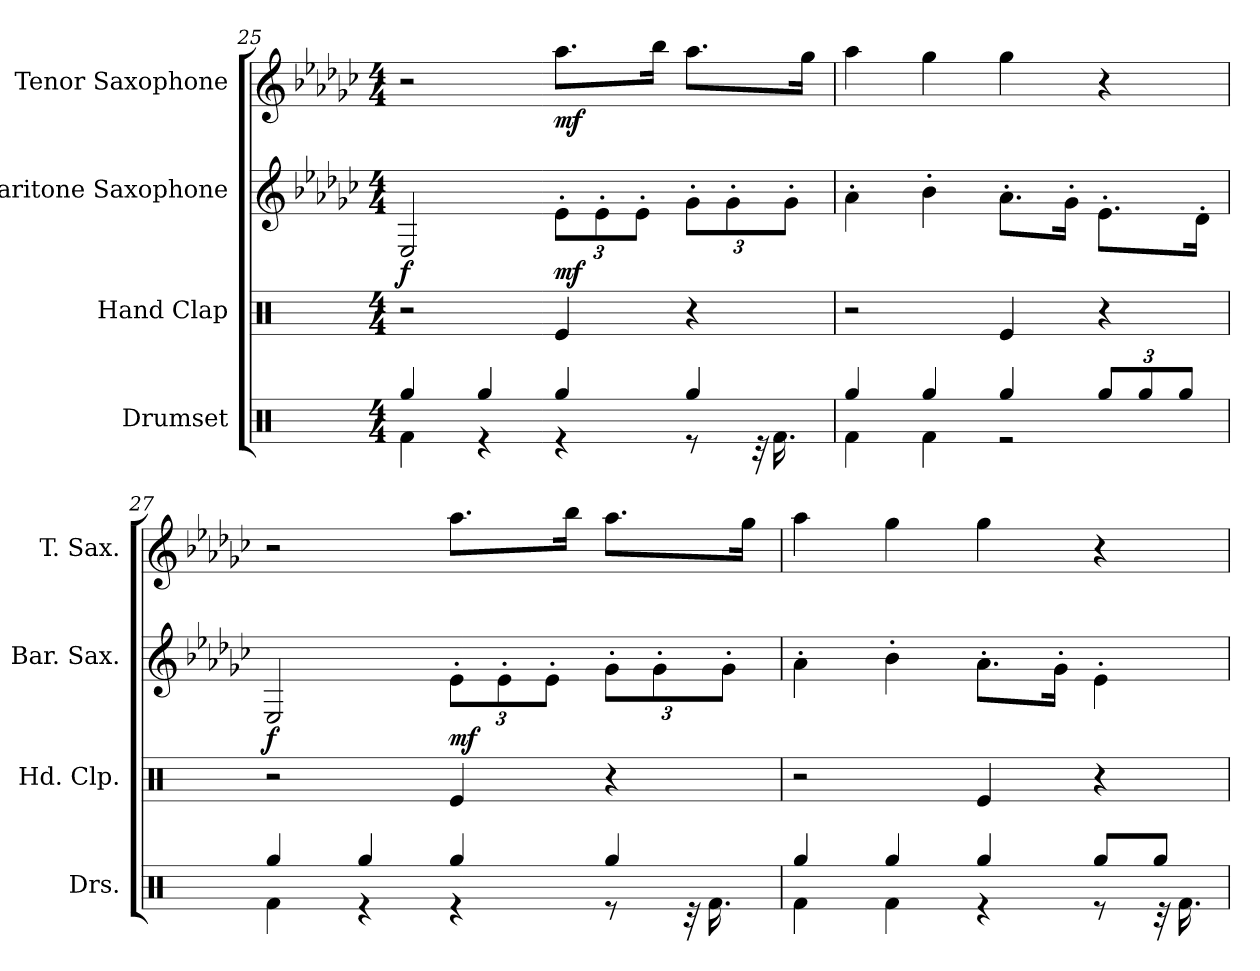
**kern	**kern	**kern	**dynam	**kern	**dynam
*part4	*part3	*part2	*part2	*part1	*part1
*staff4	*staff3	*staff2	*staff2	*staff1	*staff1
*I"Drumset	*I"Hand Clap	*I"Baritone Saxophone	*	*I"Tenor Saxophone	*
*I'Drs.	*I'Hd. Clp.	*I'Bar. Sax.	*	*I'T. Sax.	*
*clefX	*clefX	*clefG2	*	*clefG2	*
*	*	*ITrd12c21	*	*ITrd8c14	*
*k[]	*k[]	*k[b-e-a-d-g-c-]	*	*k[b-e-a-d-g-c-]	*
*M4/4	*M4/4	*M4/4	*	*M4/4	*
=25	=25	=25	=25	=25	=25
*^	*	*	*	*	*
!	!	!	!	!LO:DY:b	!	!
4Rgg/	4Rf\	2r	2EE-/	f	2r	.
4Rgg/	4r	.	.	.	.	.
*	*	*	*Xbrackettup	*	*	*
!	!	!	!	!LO:DY:b	!	!LO:DY:b
4Rgg/	4r	4Re/	12E-'\L	mf	8.a-\L	mf
.	.	.	12E-'\	.	.	.
.	.	.	12E-'\J	.	.	.
.	.	.	.	.	16b-\Jk	.
4Rgg/	8r	4r	12G-'\L	.	8.a-\L	.
.	.	.	12G-'\	.	.	.
.	32r	.	.	.	.	.
.	16.Rf\	.	.	.	.	.
.	.	.	12G-'\J	.	.	.
.	.	.	.	.	16g-\Jk	.
=26	=26	=26	=26	=26	=26	=26
4Rgg/	4Rf\	2r	4A-'\	.	4a-\	.
4Rgg/	4Rf\	.	4B-'\	.	4g-\	.
4Rgg/	2r	4Re/	8.A-'\L	.	4g-\	.
.	.	.	16G-'\Jk	.	.	.
*Xbrackettup	*	*	*	*	*	*
12Rgg/L	.	4r	8.E-'\L	.	4r	.
12Rgg/	.	.	.	.	.	.
12Rgg/J	.	.	.	.	.	.
.	.	.	16D-'\Jk	.	.	.
=27	=27	=27	=27	=27	=27	=27
!	!	!	!	!LO:DY:b	!	!
4Rgg/	4Rf\	2r	2EE-/	f	2r	.
4Rgg/	4r	.	.	.	.	.
!	!	!	!	!LO:DY:b	!	!
4Rgg/	4r	4Re/	12E-'\L	mf	8.a-\L	.
.	.	.	12E-'\	.	.	.
.	.	.	12E-'\J	.	.	.
.	.	.	.	.	16b-\Jk	.
4Rgg/	8r	4r	12G-'\L	.	8.a-\L	.
.	.	.	12G-'\	.	.	.
.	32r	.	.	.	.	.
.	16.Rf\	.	.	.	.	.
.	.	.	12G-'\J	.	.	.
.	.	.	.	.	16g-\Jk	.
=28	=28	=28	=28	=28	=28	=28
4Rgg/	4Rf\	2r	4A-'\	.	4a-\	.
4Rgg/	4Rf\	.	4B-'\	.	4g-\	.
4Rgg/	4r	4Re/	8.A-'\L	.	4g-\	.
.	.	.	16G-'\Jk	.	.	.
8Rgg/L	8r	4r	4E-'\	.	4r	.
8Rgg/J	32r	.	.	.	.	.
.	16.Rf\	.	.	.	.	.
*v	*v	*	*	*	*	*
=	=	=	=	=	=
*-	*-	*-	*-	*-	*-
